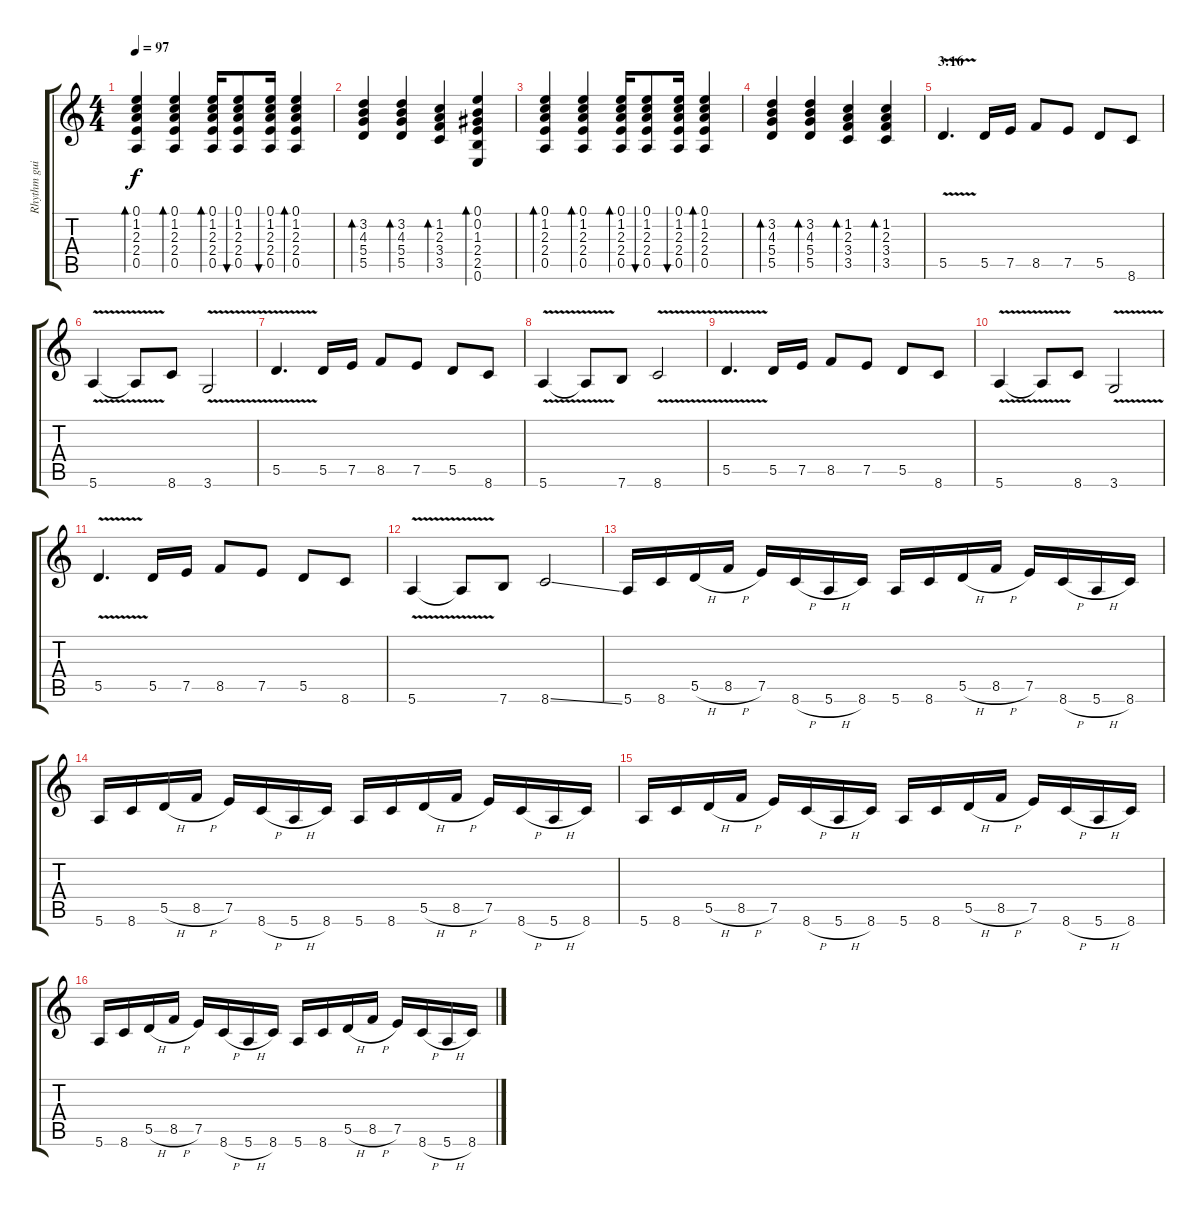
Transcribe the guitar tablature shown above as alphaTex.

\track ("Rhythm guitar" "Rhythm gui") {instrument overdrivenguitar}
\staff {score tabs}
\tuning (E4 B3 G3 D3 A2 E2) {hide}
\ts (4 4)
\tempo 97
\clef g2
\ks c
(0.1 1.2 2.3 2.4 0.5).4{bd 60 dy f volume 10 balance 0 instrument acousticguitarsteel} (0.1 1.2 2.3 2.4 0.5).4{bd 60} (0.1 1.2 2.3 2.4 0.5).16{bd 60} (0.1 1.2 2.3 2.4 0.5).8{bu 60} (0.1 1.2 2.3 2.4 0.5).16{bu 60} (0.1 1.2 2.3 2.4 0.5).4{bd 60} |
(3.2 4.3 5.4 5.5).4{bd 60 volume 10 balance 0 instrument acousticguitarsteel} (3.2 4.3 5.4 5.5).4{bd 60} (1.2 2.3 3.4 3.5).4{bd 60} (0.1 0.2 1.3 2.4 2.5 0.6).4{bd 60} |
(0.1 1.2 2.3 2.4 0.5).4{bd 60 volume 10 balance 0 instrument acousticguitarsteel} (0.1 1.2 2.3 2.4 0.5).4{bd 60} (0.1 1.2 2.3 2.4 0.5).16{bd 60} (0.1 1.2 2.3 2.4 0.5).8{bu 60} (0.1 1.2 2.3 2.4 0.5).16{bu 60} (0.1 1.2 2.3 2.4 0.5).4{bd 60} |
(3.2 4.3 5.4 5.5).4{bd 60 volume 10 balance 0 instrument acousticguitarsteel} (3.2 4.3 5.4 5.5).4{bd 60} (1.2 2.3 3.4 3.5).4{bd 60} (1.2 2.3 3.4 3.5).4{bd 60} |
\section ("" "3:16")
5.5{v}.4{d volume 13 balance 0 instrument overdrivenguitar} 5.5.16 7.5.16 8.5.8 7.5.8 5.5.8 8.6.8 |
5.6{v}.4 5.6{t}.8 8.6.8 3.6{v}.2 |
5.5{v}.4{d} 5.5.16 7.5.16 8.5.8 7.5.8 5.5.8 8.6.8 |
5.6{v}.4 5.6{t}.8 7.6.8 8.6{v}.2 |
5.5{v}.4{d volume 13 balance 0 instrument overdrivenguitar} 5.5.16 7.5.16 8.5.8 7.5.8 5.5.8 8.6.8 |
5.6{v}.4 5.6{t}.8 8.6.8 3.6{v}.2 |
5.5{v}.4{d} 5.5.16 7.5.16 8.5.8 7.5.8 5.5.8 8.6.8 |
5.6{v}.4 5.6{t}.8 7.6.8 8.6{ss}.2 |
5.6.16 8.6.16 5.5{h}.16 8.5{h}.16 7.5.16 8.6{h}.16 5.6{h}.16 8.6.16 5.6.16 8.6.16 5.5{h}.16 8.5{h}.16 7.5.16 8.6{h}.16 5.6{h}.16 8.6.16 |
5.6.16 8.6.16 5.5{h}.16 8.5{h}.16 7.5.16 8.6{h}.16 5.6{h}.16 8.6.16 5.6.16 8.6.16 5.5{h}.16 8.5{h}.16 7.5.16 8.6{h}.16 5.6{h}.16 8.6.16 |
5.6.16 8.6.16 5.5{h}.16 8.5{h}.16 7.5.16 8.6{h}.16 5.6{h}.16 8.6.16 5.6.16 8.6.16 5.5{h}.16 8.5{h}.16 7.5.16 8.6{h}.16 5.6{h}.16 8.6.16 |
5.6.16 8.6.16 5.5{h}.16 8.5{h}.16 7.5.16 8.6{h}.16 5.6{h}.16 8.6.16 5.6.16 8.6.16 5.5{h}.16 8.5{h}.16 7.5.16 8.6{h}.16 5.6{h}.16 8.6.16
